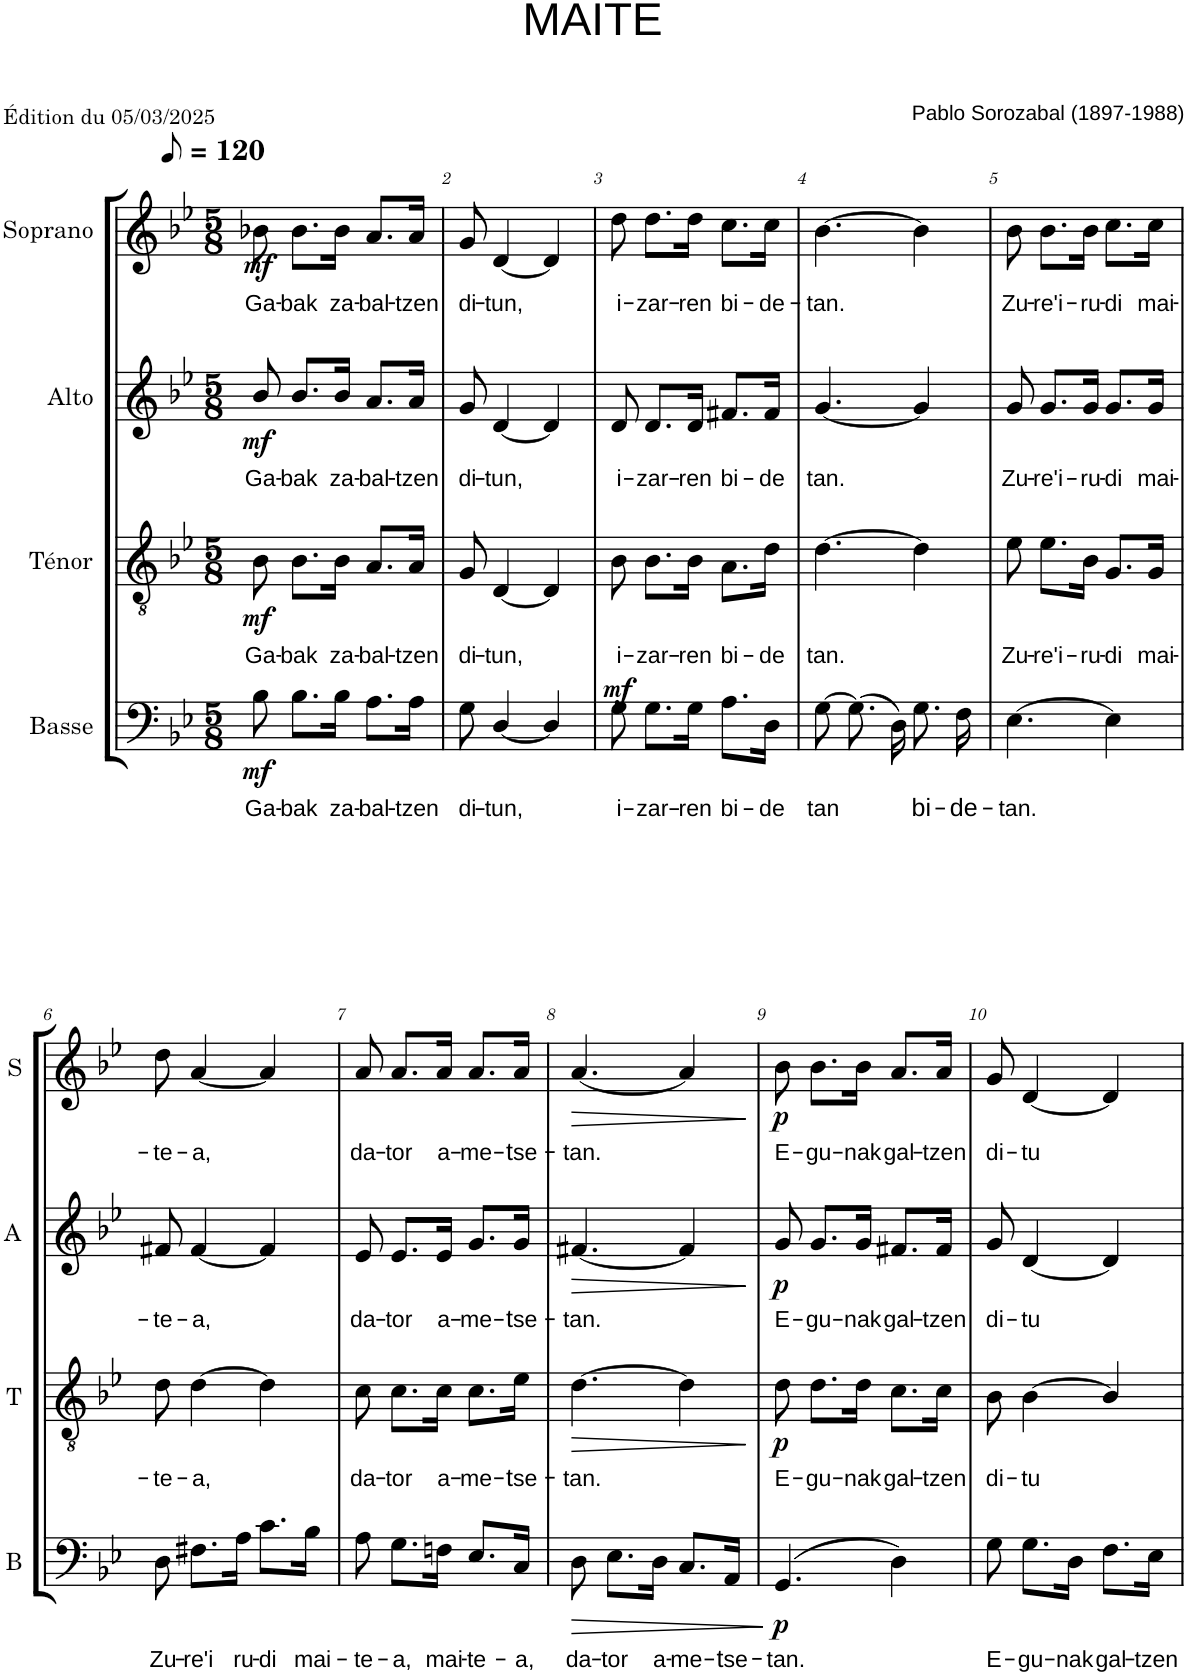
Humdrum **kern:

**kern	**text	**dynam	**kern	**text	**dynam	**kern	**text	**dynam	**kern	**text	**dynam
*part4	*part4	*part4	*part3	*part3	*part3	*part2	*part2	*part2	*part1	*part1	*part1
*staff4	*staff4	*staff4	*staff3	*staff3	*staff3	*staff2	*staff2	*staff2	*staff1	*staff1	*staff1
*I"Basse	*	*	*I"Ténor	*	*	*I"Alto	*	*	*I"Soprano	*	*
*I'B	*	*	*I'T	*	*	*I'A	*	*	*I'S	*	*
*clefF4	*	*	*clefGv2	*	*	*clefG2	*	*	*clefG2	*	*
*k[b-e-]	*	*	*k[b-e-]	*	*	*k[b-e-]	*	*	*k[b-e-]	*	*
*B-:	*	*	*B-:	*	*	*B-:	*	*	*B-:	*	*
*M5/8	*	*	*M5/8	*	*	*M5/8	*	*	*M5/8	*	*
*MM60	*	*	*MM60	*	*	*MM60	*	*	*MM60	*	*
=1	=1	=1	=1	=1	=1	=1	=1	=1	=1	=1	=1
!	!LO:LY:b	!LO:DY:b	!	!LO:LY:b	!LO:DY:b	!	!LO:LY:b	!LO:DY:b	!	!LO:LY:b	!LO:DY:b
8B-\	Ga-	mf	8B-\	Ga-	mf	8b-/	Ga-	mf	8b-X\	Ga-	mf
!	!LO:LY:b	!	!	!LO:LY:b	!	!	!LO:LY:b	!	!	!LO:LY:b	!
8.B-\L	-bak	.	8.B-\L	-bak	.	8.b-/L	-bak	.	8.b-\L	-bak	.
!	!LO:LY:b	!	!	!LO:LY:b	!	!	!LO:LY:b	!	!	!LO:LY:b	!
16B-\Jk	za-	.	16B-\Jk	za-	.	16b-/Jk	za-	.	16b-\Jk	za-	.
!	!LO:LY:b	!	!	!LO:LY:b	!	!	!LO:LY:b	!	!	!LO:LY:b	!
8.A\L	-bal-	.	8.A/L	-bal-	.	8.a/L	-bal-	.	8.a/L	-bal-	.
!	!LO:LY:b	!	!	!LO:LY:b	!	!	!LO:LY:b	!	!	!LO:LY:b	!
16A\Jk	-tzen	.	16A/Jk	-tzen	.	16a/Jk	-tzen	.	16a/Jk	-tzen	.
=2	=2	=2	=2	=2	=2	=2	=2	=2	=2	=2	=2
!	!LO:LY:b	!	!	!LO:LY:b	!	!	!LO:LY:b	!	!	!LO:LY:b	!
8G\	di-	.	8G/	di-	.	8g/	di-	.	8g/	di-	.
!	!LO:LY:b	!	!	!LO:LY:b	!	!	!LO:LY:b	!	!	!LO:LY:b	!
[4D/	-tun,	.	[4D/	-tun,	.	[4d/	-tun,	.	[4d/	-tun,	.
4D/]	.	.	4D/]	.	.	4d/]	.	.	4d/]	.	.
=3	=3	=3	=3	=3	=3	=3	=3	=3	=3	=3	=3
!	!LO:LY:b	!LO:DY:b	!	!LO:LY:b	!	!	!LO:LY:b	!	!	!LO:LY:b	!
8G\	i-	mf	8B-\	i-	.	8d/	i-	.	8dd\	i-	.
!	!LO:LY:b	!	!	!LO:LY:b	!	!	!LO:LY:b	!	!	!LO:LY:b	!
8.G\L	-zar-	.	8.B-\L	-zar-	.	8.d/L	-zar-	.	8.dd\L	-zar-	.
!	!LO:LY:b	!	!	!LO:LY:b	!	!	!LO:LY:b	!	!	!LO:LY:b	!
16G\Jk	-ren	.	16B-\Jk	-ren	.	16d/Jk	-ren	.	16dd\Jk	-ren	.
!	!LO:LY:b	!	!	!LO:LY:b	!	!	!LO:LY:b	!	!	!LO:LY:b	!
8.A\L	bi-	.	8.A\L	bi-	.	8.f#X/L	bi-	.	8.cc\L	bi-	.
!	!LO:LY:b	!	!	!LO:LY:b	!	!	!LO:LY:b	!	!	!LO:LY:b	!
16D\Jk	-de	.	16d\Jk	-de	.	16f#/Jk	-de	.	16cc\Jk	-de-	.
=4	=4	=4	=4	=4	=4	=4	=4	=4	=4	=4	=4
!	!LO:LY:b	!	!	!LO:LY:b	!	!	!LO:LY:b	!	!	!LO:LY:b	!
[8G\	tan	.	[4.d\	tan.	.	[4.g/	tan.	.	[4.b-\	-tan.	.
(8.G\]	.	.	.	.	.	.	.	.	.	.	.
16D\)	.	.	.	.	.	.	.	.	.	.	.
!	!LO:LY:b	!	!	!	!	!	!	!	!	!	!
8.G\	bi-	.	4d\]	.	.	4g/]	.	.	4b-\]	.	.
!	!LO:LY:b	!	!	!	!	!	!	!	!	!	!
16F\	-de-	.	.	.	.	.	.	.	.	.	.
=5	=5	=5	=5	=5	=5	=5	=5	=5	=5	=5	=5
!	!LO:LY:b	!	!	!LO:LY:b	!	!	!LO:LY:b	!	!	!LO:LY:b	!
[4.E-\	-tan.	.	8e-\	Zu-	.	8g/	Zu-	.	8b-\	Zu-	.
!	!	!	!	!LO:LY:b	!	!	!LO:LY:b	!	!	!LO:LY:b	!
.	.	.	8.e-\L	-re'i-	.	8.g/L	-re'i-	.	8.b-\L	-re'i-	.
!	!	!	!	!LO:LY:b	!	!	!LO:LY:b	!	!	!LO:LY:b	!
.	.	.	16B-\Jk	-ru-	.	16g/Jk	-ru-	.	16b-\Jk	-ru-	.
!	!	!	!	!LO:LY:b	!	!	!LO:LY:b	!	!	!LO:LY:b	!
4E-\]	.	.	8.G/L	-di	.	8.g/L	-di	.	8.cc\L	-di	.
!	!	!	!	!LO:LY:b	!	!	!LO:LY:b	!	!	!LO:LY:b	!
.	.	.	16G/Jk	mai-	.	16g/Jk	mai-	.	16cc\Jk	mai-	.
!!LO:LB:g=z
=6	=6	=6	=6	=6	=6	=6	=6	=6	=6	=6	=6
!	!LO:LY:b	!	!	!LO:LY:b	!	!	!LO:LY:b	!	!	!LO:LY:b	!
8D\	Zu-	.	8d\	-te-	.	8f#X/	-te-	.	8dd\	-te-	.
!	!LO:LY:b	!	!	!LO:LY:b	!	!	!LO:LY:b	!	!	!LO:LY:b	!
8.F#X\L	-re'i	.	[4d\	-a,	.	[4f#/	-a,	.	[4a/	-a,	.
!	!LO:LY:b	!	!	!	!	!	!	!	!	!	!
16A\Jk	ru-	.	.	.	.	.	.	.	.	.	.
!	!LO:LY:b	!	!	!	!	!	!	!	!	!	!
8.c\L	-di	.	4d\]	.	.	4f#/]	.	.	4a/]	.	.
!	!LO:LY:b	!	!	!	!	!	!	!	!	!	!
16B-\Jk	mai-	.	.	.	.	.	.	.	.	.	.
=7	=7	=7	=7	=7	=7	=7	=7	=7	=7	=7	=7
!	!LO:LY:b	!	!	!LO:LY:b	!	!	!LO:LY:b	!	!	!LO:LY:b	!
8A\	-te-	.	8c\	da-	.	8e-/	da-	.	8a/	da-	.
!	!LO:LY:b	!	!	!LO:LY:b	!	!	!LO:LY:b	!	!	!LO:LY:b	!
8.G\L	-a,	.	8.c\L	-tor	.	8.e-/L	-tor	.	8.a/L	-tor	.
!	!LO:LY:b	!	!	!LO:LY:b	!	!	!LO:LY:b	!	!	!LO:LY:b	!
16Fn\Jk	mai-	.	16c\Jk	a-	.	16e-/Jk	a-	.	16a/Jk	a-	.
!	!LO:LY:b	!	!	!LO:LY:b	!	!	!LO:LY:b	!	!	!LO:LY:b	!
8.E-/L	-te-	.	8.c\L	-me-	.	8.g/L	-me-	.	8.a/L	-me-	.
!	!LO:LY:b	!	!	!LO:LY:b	!	!	!LO:LY:b	!	!	!LO:LY:b	!
16C/Jk	-a,	.	16e-\Jk	-t se	.	16g/Jk	-t se	.	16a/Jk	-t se	.
=8	=8	=8	=8	=8	=8	=8	=8	=8	=8	=8	=8
!	!LO:LY:b	!LO:HP:b	!	!LO:LY:b	!LO:HP:b	!	!LO:LY:b	!LO:HP:b	!	!LO:LY:b	!LO:HP:b
8D\	da-	>	[4.d\	-tan.	>	[4.f#X/	-tan.	>	[4.a/	-tan.	>
!	!LO:LY:b	!	!	!	!	!	!	!	!	!	!
8.E-\L	-tor	.	.	.	.	.	.	.	.	.	.
!	!LO:LY:b	!	!	!	!	!	!	!	!	!	!
16D\Jk	a-	.	.	.	.	.	.	.	.	.	.
!	!LO:LY:b	!	!	!	!	!	!	!	!	!	!
8.C/L	-me-	.	4d\]	.	.	4f#/]	.	.	4a/]	.	.
!	!LO:LY:b	!	!	!	!	!	!	!	!	!	!
16AA/Jk	-t se	.	.	.	.	.	.	.	.	.	.
.	.	]	.	.	]	.	.	]	.	.	]
=9	=9	=9	=9	=9	=9	=9	=9	=9	=9	=9	=9
!	!LO:LY:b	!LO:DY:b	!	!LO:LY:b	!LO:DY:b	!	!LO:LY:b	!LO:DY:b	!	!LO:LY:b	!LO:DY:b
(4.GG/	-tan.	p	8d\	E-	p	8g/	E-	p	8b-\	E-	p
!	!	!	!	!LO:LY:b	!	!	!LO:LY:b	!	!	!LO:LY:b	!
.	.	.	8.d\L	-gu-	.	8.g/L	-gu-	.	8.b-\L	-gu-	.
!	!	!	!	!LO:LY:b	!	!	!LO:LY:b	!	!	!LO:LY:b	!
.	.	.	16d\Jk	-nak	.	16g/Jk	-nak	.	16b-\Jk	-nak	.
!	!	!	!	!LO:LY:b	!	!	!LO:LY:b	!	!	!LO:LY:b	!
4D\)	.	.	8.c\L	gal-	.	8.f#X/L	gal-	.	8.a/L	gal-	.
!	!	!	!	!LO:LY:b	!	!	!LO:LY:b	!	!	!LO:LY:b	!
.	.	.	16c\Jk	-tzen	.	16f#/Jk	-tzen	.	16a/Jk	-tzen	.
=10	=10	=10	=10	=10	=10	=10	=10	=10	=10	=10	=10
!	!LO:LY:b	!	!	!LO:LY:b	!	!	!LO:LY:b	!	!	!LO:LY:b	!
8G\	E-	.	8B-\	di-	.	8g/	di-	.	8g/	di-	.
!	!LO:LY:b	!	!	!LO:LY:b	!	!	!LO:LY:b	!	!	!LO:LY:b	!
8.G\L	-gu-	.	[4B-\	-tu	.	[4d/	-tu	.	[4d/	-tu	.
!	!LO:LY:b	!	!	!	!	!	!	!	!	!	!
16D\Jk	-nak	.	.	.	.	.	.	.	.	.	.
!	!LO:LY:b	!	!	!	!	!	!	!	!	!	!
8.F\L	gal-	.	4B-/]	.	.	4d/]	.	.	4d/]	.	.
!	!LO:LY:b	!	!	!	!	!	!	!	!	!	!
16E-\Jk	-tzen	.	.	.	.	.	.	.	.	.	.
=	=	=	=	=	=	=	=	=	=	=	=
*-	*-	*-	*-	*-	*-	*-	*-	*-	*-	*-	*-
